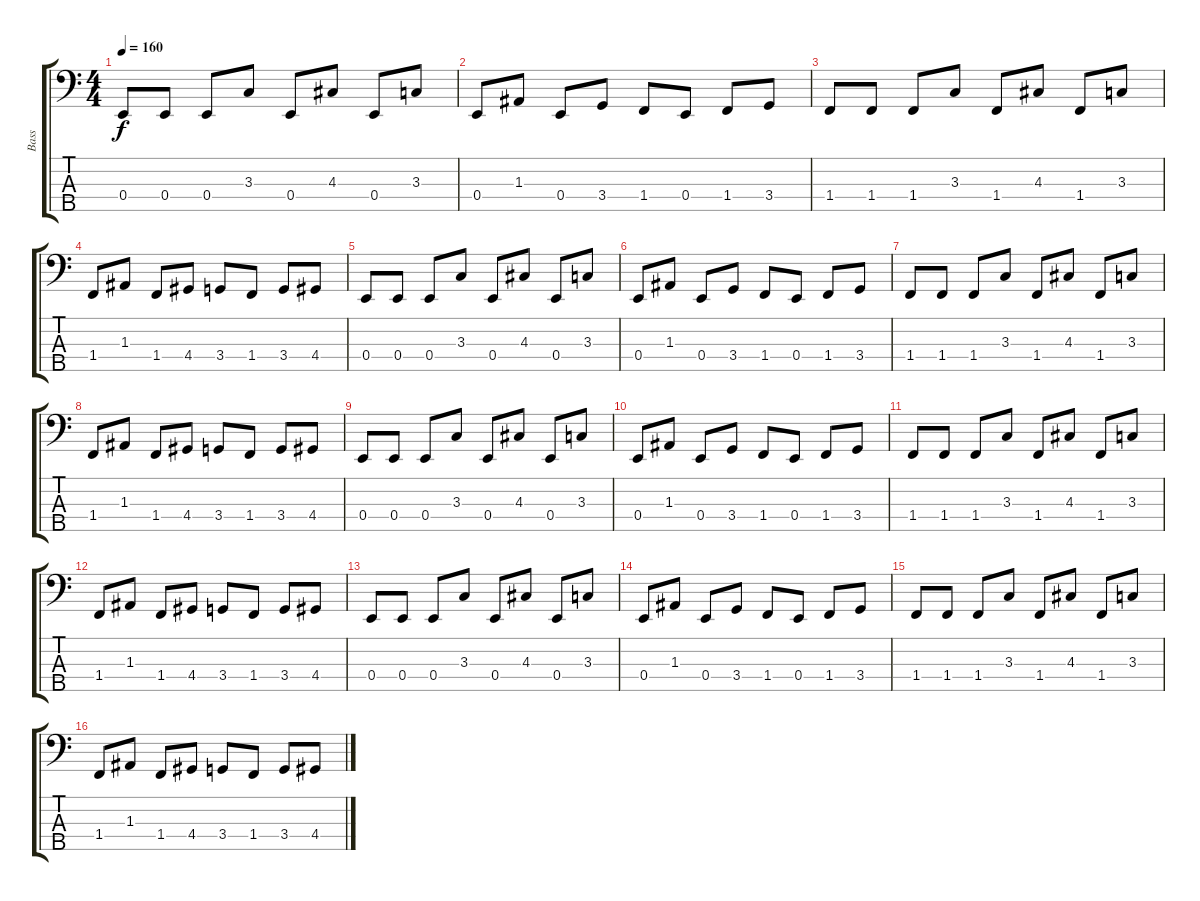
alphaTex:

\track ("Bass" "Bass") {instrument electricbassfinger}
\staff {score tabs}
\tuning (G2 D2 A1 E1 A0) {hide}
\ts (4 4)
\tempo 160
\clef f4
\ks c
0.4.8{dy f} 0.4.8 0.4.8 3.3.8 0.4.8 4.3.8 0.4.8 3.3.8 |
0.4.8 1.3.8 0.4.8 3.4.8 1.4.8 0.4.8 1.4.8 3.4.8 |
1.4.8 1.4.8 1.4.8 3.3.8 1.4.8 4.3.8 1.4.8 3.3.8 |
1.4.8 1.3.8 1.4.8 4.4.8 3.4.8 1.4.8 3.4.8 4.4.8 |
0.4.8 0.4.8 0.4.8 3.3.8 0.4.8 4.3.8 0.4.8 3.3.8 |
0.4.8 1.3.8 0.4.8 3.4.8 1.4.8 0.4.8 1.4.8 3.4.8 |
1.4.8 1.4.8 1.4.8 3.3.8 1.4.8 4.3.8 1.4.8 3.3.8 |
1.4.8 1.3.8 1.4.8 4.4.8 3.4.8 1.4.8 3.4.8 4.4.8 |
0.4.8 0.4.8 0.4.8 3.3.8 0.4.8 4.3.8 0.4.8 3.3.8 |
0.4.8 1.3.8 0.4.8 3.4.8 1.4.8 0.4.8 1.4.8 3.4.8 |
1.4.8 1.4.8 1.4.8 3.3.8 1.4.8 4.3.8 1.4.8 3.3.8 |
1.4.8 1.3.8 1.4.8 4.4.8 3.4.8 1.4.8 3.4.8 4.4.8 |
0.4.8 0.4.8 0.4.8 3.3.8 0.4.8 4.3.8 0.4.8 3.3.8 |
0.4.8 1.3.8 0.4.8 3.4.8 1.4.8 0.4.8 1.4.8 3.4.8 |
1.4.8 1.4.8 1.4.8 3.3.8 1.4.8 4.3.8 1.4.8 3.3.8 |
1.4.8 1.3.8 1.4.8 4.4.8 3.4.8 1.4.8 3.4.8 4.4.8
